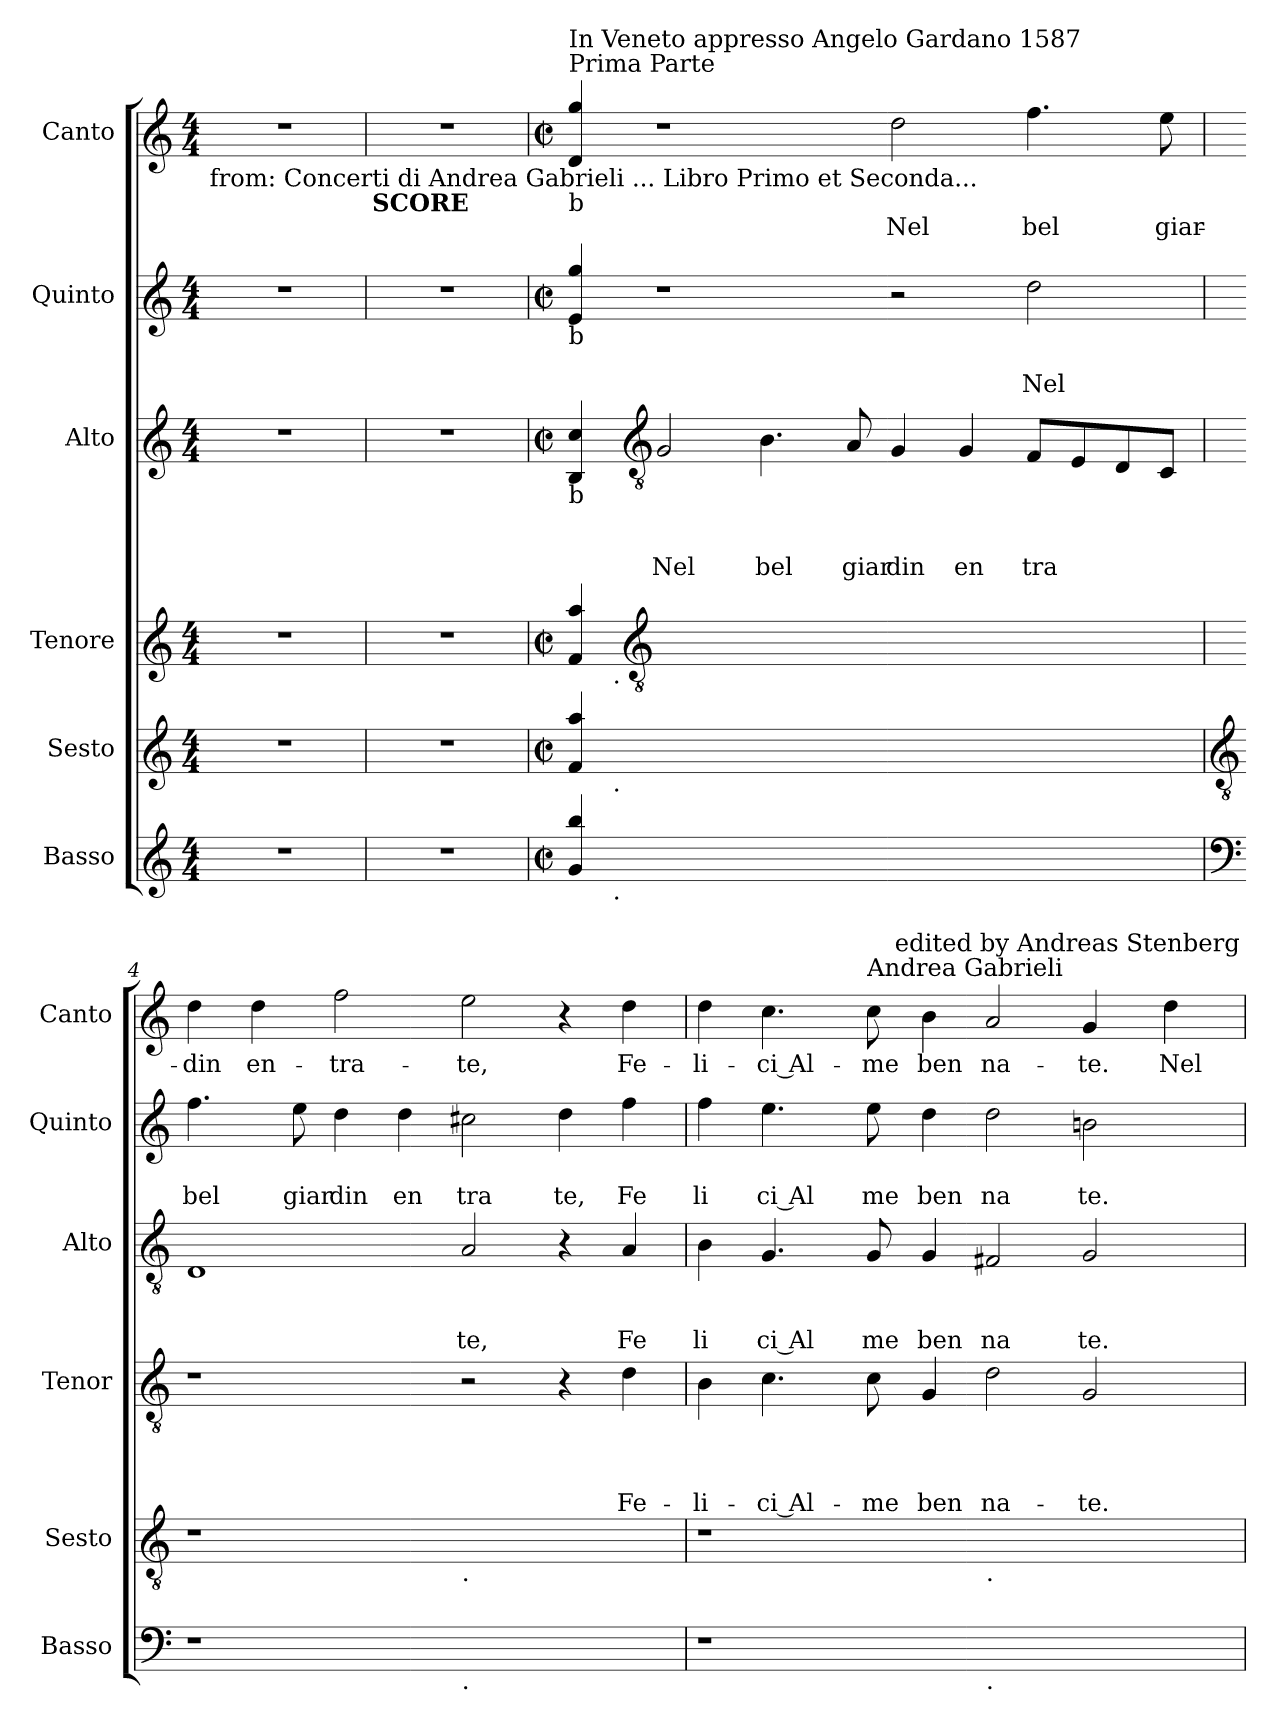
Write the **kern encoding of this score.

**kern	**kern	**kern	**text	**text	**text	**text	**kern	**text	**text	**text	**kern	**text	**text	**kern	**text
*part6	*part5	*part4	*part4	*part4	*part4	*part4	*part3	*part3	*part3	*part3	*part2	*part2	*part2	*part1	*part1
*staff6	*staff5	*staff4	*staff4	*staff4	*staff4	*staff4	*staff3	*staff3	*staff3	*staff3	*staff2	*staff2	*staff2	*staff1	*staff1
*I"Basso	*I"Sesto	*I"Tenore	*	*	*	*	*I"Alto	*	*	*	*I"Quinto	*	*	*I"Canto	*
*I'Basso	*I'Sesto	*I'Tenor	*	*	*	*	*I'Alto	*	*	*	*I'Quinto	*	*	*I'Canto	*
!!LO:PB:g=z
*clefG2	*clefG2	*clefG2	*	*	*	*	*clefG2	*	*	*	*clefG2	*	*	*clefG2	*
*k[]	*k[]	*k[]	*	*	*	*	*k[]	*	*	*	*k[]	*	*	*k[]	*
*C:	*C:	*C:	*	*	*	*	*C:	*	*	*	*C:	*	*	*C:	*
*M4/4	*M4/4	*M4/4	*	*	*	*	*M4/4	*	*	*	*M4/4	*	*	*M4/4	*
=1	=1	=1	=1	=1	=1	=1	=1	=1	=1	=1	=1	=1	=1	=1	=1
!	!	!	!	!	!	!	!	!	!	!	!	!	!	!LO:TX:b:t=from&colon; Concerti di Andrea Gabrieli ... Libro Primo et Seconda...	!
1r	1r	1r	.	.	.	.	1r	.	.	.	1r	.	.	1r	.
=2	=2	=2	=2	=2	=2	=2	=2	=2	=2	=2	=2	=2	=2	=2	=2
!	!	!	!	!	!	!	!	!	!	!	!	!	!	!LO:TX:b:B:t=SCORE	!
1r	1r	1r	.	.	.	.	1r	.	.	.	1r	.	.	1r	.
!!LO:LB:g=z
=3	=3	=3	=3	=3	=3	=3	=3	=3	=3	=3	=3	=3	=3	=3	=3
*M2/2	*M2/2	*M2/2	*	*	*	*	*M2/2	*	*	*	*M2/2	*	*	*M2/2	*
*met(c|)	*met(c|)	*met(c|)	*	*	*	*	*met(c|)	*	*	*	*met(c|)	*	*	*met(c|)	*
!	!	!	!	!	!	!	!	!	!	!	!	!	!	!LO:TX:a:t=Prima Parte	!
!	!	!	!	!	!	!	!	!	!	!	!	!	!	!LO:TX:a:t=In Veneto appresso Angelo Gardano 1587	!
!	!	!	!	!	!	!	!	!	!	!	!	!	!	!LO:TX:b:t=b	!
!	!	!	!	!	!	!	!	!	!	!	!LO:TX:b:t=b	!	!	!	!
!	!	!	!	!	!	!	!LO:TX:b:t=b	!	!	!	!	!	!	!	!
!	!	!LO:TX:b:t=b	!	!	!	!	!	!	!	!	!	!	!	!	!
!	!LO:TX:b:t=b	!	!	!	!	!	!	!	!	!	!	!	!	!	!
!LO:TX:b:t=b	!	!	!	!	!	!	!	!	!	!	!	!	!	!	!
*^	*^	*^	*	*	*	*	*	*	*	*	*	*	*	*	*
4g/ 4bb/	8ryy	4f/ 4aa/	8ryy	4f/ 4aa/	8ryy	.	.	.	.	4B/ 4cc/	.	.	.	4e/ 4gg/	.	.	4d/ 4gg/	.
!	!	!	!	!	!LO:TX:b:t=.	!	!	!	!	!	!	!	!	!	!	!	!	!
!	!	!	!LO:TX:b:t=.	!	!	!	!	!	!	!	!	!	!	!	!	!	!	!
!	!LO:TX:b:t=.	!	!	!	!	!	!	!	!	!	!	!	!	!	!	!	!	!
.	1ryy	.	1ryy	.	1ryy	.	.	.	.	.	.	.	.	.	.	.	.	.
*	*	*	*	*clefGv2	*	*	*	*	*	*clefGv2	*	*	*	*	*	*	*	*
!	!	!	!	!	!	!	!	!	!	!	!	!	!LO:LY:b	!	!	!	!	!
0ryy	.	0ryy	.	0ryy	.	.	.	.	.	2G/	.	.	Nel	1r	.	.	1r	.
!	!	!	!	!	!	!	!	!	!	!	!	!	!LO:LY:b	!	!	!	!	!
.	.	.	.	.	.	.	.	.	.	4.B\	.	.	bel	.	.	.	.	.
!	!	!	!	!	!	!	!	!	!	!	!	!	!LO:LY:b	!	!	!	!	!
.	1ryy	.	1ryy	.	1ryy	.	.	.	.	8A/	.	.	giar	.	.	.	.	.
!	!	!	!	!	!	!	!	!	!	!	!	!	!LO:LY:b	!	!	!	!	!LO:LY:b
.	.	.	.	.	.	.	.	.	.	4G/	.	.	din	2r	.	.	2dd\	Nel
!	!	!	!	!	!	!	!	!	!	!	!	!	!LO:LY:b	!	!	!	!	!
.	.	.	.	.	.	.	.	.	.	4G/	.	.	en	.	.	.	.	.
!	!	!	!	!	!	!	!	!	!	!	!	!	!LO:LY:b	!	!	!LO:LY:b	!	!LO:LY:b
.	.	.	.	.	.	.	.	.	.	8F/L	.	.	tra	2dd\	.	Nel	4.ff\	bel
.	.	.	.	.	.	.	.	.	.	8E/	.	.	.	.	.	.	.	.
.	.	.	.	.	.	.	.	.	.	8D/	.	.	.	.	.	.	.	.
!	!	!	!	!	!	!	!	!	!	!	!	!	!	!	!	!	!	!LO:LY:b
.	8ryy	.	8ryy	.	8ryy	.	.	.	.	8C/J	.	.	.	.	.	.	8ee\	giar-
*v	*v	*	*	*v	*v	*	*	*	*	*	*	*	*	*	*	*	*	*
*	*v	*v	*	*	*	*	*	*	*	*	*	*	*	*	*	*
=4	=4	=4	=4	=4	=4	=4	=4	=4	=4	=4	=4	=4	=4	=4	=4
*clefF4	*clefGv2	*	*	*	*	*	*	*	*	*	*	*	*	*	*
*^	*^	*^	*	*	*	*	*	*	*	*	*	*	*	*	*
!	!	!	!	!	!	!	!	!	!	!	!	!	!	!	!	!LO:LY:b	!	!LO:LY:b
*v	*v	*	*	*v	*v	*	*	*	*	*	*	*	*	*	*	*	*	*
*	*v	*v	*	*	*	*	*	*	*	*	*	*	*	*	*	*
1r	1r	1r	.	.	.	.	1D	.	.	.	4.ff\	.	bel	4dd\	-din
!	!	!	!	!	!	!	!	!	!	!	!	!	!	!	!LO:LY:b
.	.	.	.	.	.	.	.	.	.	.	.	.	.	4dd\	en-
!	!	!	!	!	!	!	!	!	!	!	!	!	!LO:LY:b	!	!
.	.	.	.	.	.	.	.	.	.	.	8ee\	.	giar	.	.
!	!	!	!	!	!	!	!	!	!	!	!	!	!LO:LY:b	!	!LO:LY:b
.	.	.	.	.	.	.	.	.	.	.	4dd\	.	din	2ff\	-tra-
!	!	!	!	!	!	!	!	!	!	!	!	!	!LO:LY:b	!	!
.	.	.	.	.	.	.	.	.	.	.	4dd\	.	en	.	.
!	!LO:TX:b:t=.	!	!	!	!	!	!	!	!	!	!	!	!	!	!
!LO:TX:b:t=.	!	!	!	!	!	!	!	!	!	!	!	!	!	!	!
!	!	!	!	!	!	!	!	!	!	!LO:LY:b	!	!	!LO:LY:b	!	!LO:LY:b
1ryy	1ryy	2r	.	.	.	.	2A/	.	.	te,	2cc#X\	.	tra	2ee\	-te,
!	!	!	!	!	!	!	!	!	!	!	!	!	!LO:LY:b	!	!
.	.	4r	.	.	.	.	4r	.	.	.	4dd\	.	te,	4r	.
!	!	!	!	!	!	!LO:LY:b	!	!	!	!LO:LY:b	!	!	!LO:LY:b	!	!LO:LY:b
.	.	4d\	.	.	.	Fe-	4A/	.	.	Fe	4ff\	.	Fe	4dd\	Fe-
=5	=5	=5	=5	=5	=5	=5	=5	=5	=5	=5	=5	=5	=5	=5	=5
!	!	!	!	!	!	!LO:LY:b	!	!	!	!LO:LY:b	!	!	!LO:LY:b	!	!LO:LY:b
*	*	*	*	*	*	*	*	*	*	*	*	*	*	*^	*
1r	1r	4B\	.	.	.	-li-	4B\	.	.	li	4ff\	.	li	4dd\	2ryy	-li-
!	!	!	!	!	!	!LO:LY:b:rj	!	!	!	!LO:LY:b:rj	!	!	!LO:LY:b:rj	!	!	!LO:LY:b:rj
.	.	4.c\	.	.	.	-ci Al-	4.G/	.	.	ci Al	(4.ee\	.	ci Al	4.cc\	.	-ci Al-
.	.	.	.	.	.	.	.	.	.	.	.	.	.	.	8.ryy	.
!	!	!	!	!	!	!	!	!	!	!	!	!	!	!LO:TX:a:t=Andrea Gabrieli	!	!
!	!	!	!	!	!	!LO:LY:b	!	!	!	!LO:LY:b	!	!	!LO:LY:b	!	!	!LO:LY:b
.	.	8c\	.	.	.	-me	8G/	.	.	me	8ee\	.	me	8cc\	.	-me
!	!	!	!	!	!	!	!	!	!	!	!	!	!	!	!LO:TX:a:t=edited by Andreas Stenberg	!
.	.	.	.	.	.	.	.	.	.	.	.	.	.	.	1ryy	.
!	!	!	!	!	!	!LO:LY:b	!	!	!	!LO:LY:b	!	!	!LO:LY:b	!	!	!LO:LY:b
.	.	4G/	.	.	.	ben	4G/	.	.	ben	4dd\	.	ben	4b\	.	ben
!	!LO:TX:b:t=.	!	!	!	!	!	!	!	!	!	!	!	!	!	!	!
!LO:TX:b:t=.	!	!	!	!	!	!	!	!	!	!	!	!	!	!	!	!
!	!	!	!	!	!	!LO:LY:b	!	!	!	!LO:LY:b	!	!	!LO:LY:b	!	!	!LO:LY:b
1ryy	1ryy	2d\	.	.	.	na-	2F#X/	.	.	na	2dd\	.	na	2a/	.	na-
!	!	!	!	!	!	!LO:LY:b	!	!	!	!LO:LY:b	!	!	!LO:LY:b	!	!	!LO:LY:b
.	.	2G/	.	.	.	-te.	2G/	.	.	te.	2bn\	.	te.	4g/	.	-te.
.	.	.	.	.	.	.	.	.	.	.	.	.	.	.	4ryy	.
!	!	!	!	!	!	!	!	!	!	!	!	!	!	!	!	!LO:LY:b
.	.	.	.	.	.	.	.	.	.	.	.	.	.	4dd\	.	Nel
.	.	.	.	.	.	.	.	.	.	.	.	.	.	.	16ryy	.
*	*	*	*	*	*	*	*	*	*	*	*	*	*	*v	*v	*
=	=	=	=	=	=	=	=	=	=	=	=	=	=	=	=
*-	*-	*-	*-	*-	*-	*-	*-	*-	*-	*-	*-	*-	*-	*-	*-
